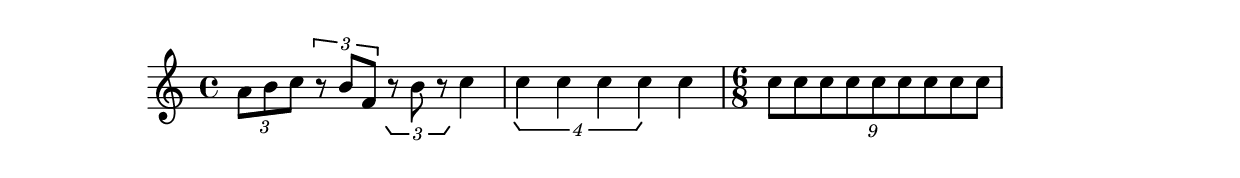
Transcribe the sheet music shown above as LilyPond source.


\version "2.7.13"
\header{
  
  texidoc="
Tuplets are indicated by a bracket with a number.  There should be no
bracket if there is a beam exactly  matching  the length of the tuplet.
The bracket does not interfere with the stafflines, and the number is
centered in the gap in the bracket.

The bracket stops at the end of the stems, if the stems have the same
direction as the bracket. The endings can be adjusted with
@code{bracket-flare}.


"

}
\layout { raggedright= ##t }


\context Voice \relative c'' {
  \times 2/3 { a8 b c }
  \times 2/3 { r8  b[ f] }
  \override TupletBracket  #'bracket-flare = #'(0.5 . 0.5)
  \times 2/3 { r8 b r8 }
  c4 |
  
  \times 3/4 { c4 c4 c4 c4 } c4 | 
  
  \time 6/8
  \times 6/9 { c8 c c c c c c c c }

}




